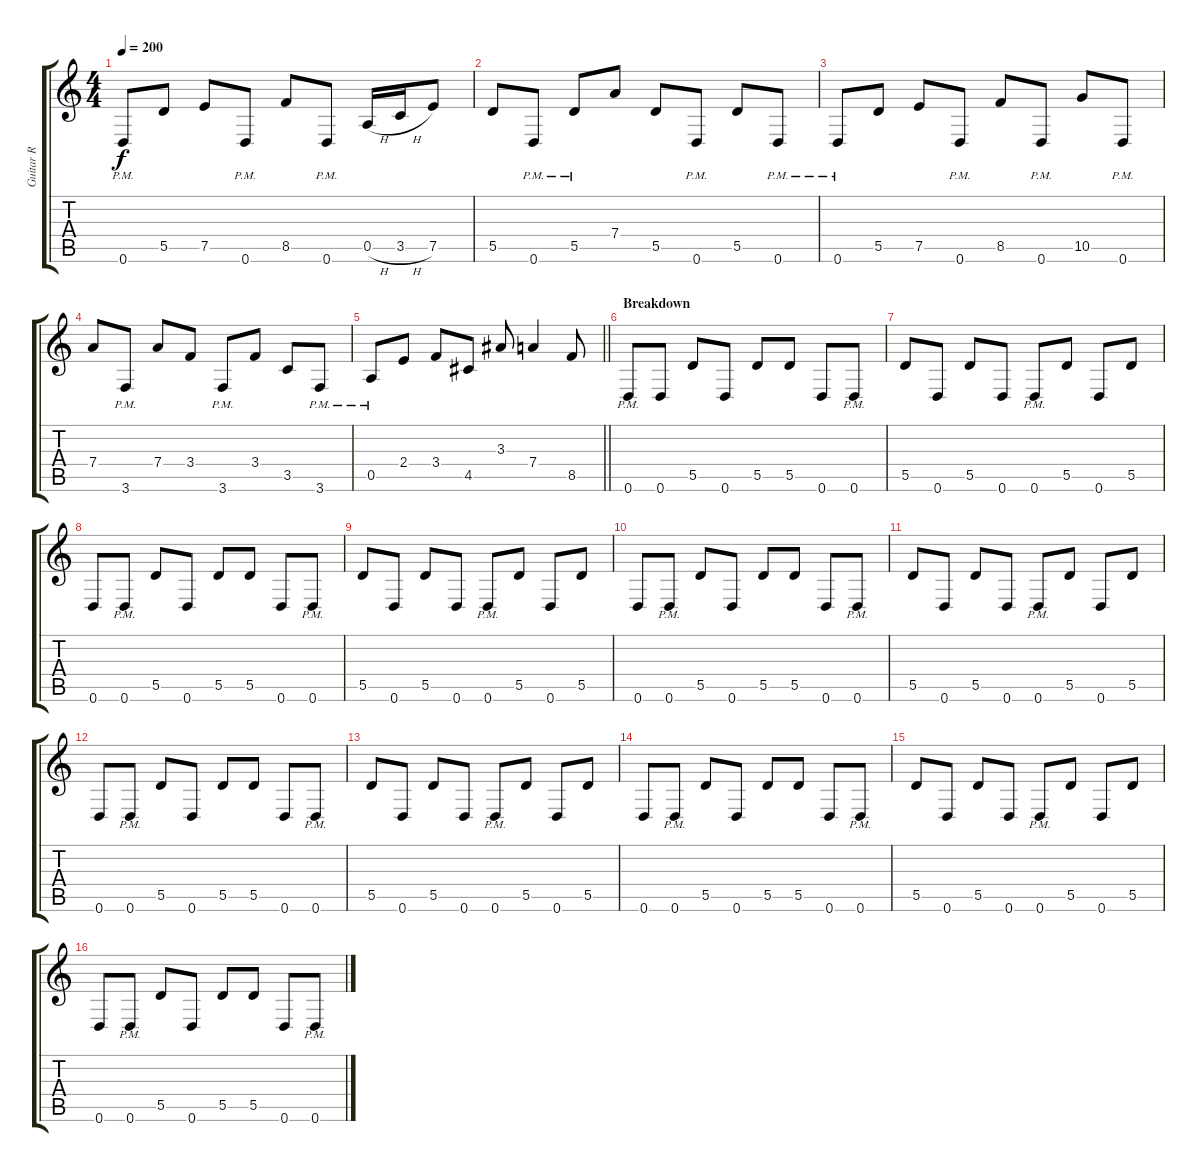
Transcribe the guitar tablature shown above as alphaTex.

\track ("Guitar R" "Guitar R") {instrument distortionguitar}
\staff {score tabs}
\tuning (E4 B3 G3 D3 A2 D2) {hide}
\ts (4 4)
\tempo 200
\clef g2
\ks c
0.6{pm}.8{dy f} 5.5.8 7.5.8 0.6{pm}.8 8.5.8 0.6{pm}.8 0.5{h}.16 3.5{h}.16 7.5.8 |
5.5.8 0.6{pm}.8 5.5{pm}.8 7.4.8 5.5.8 0.6{pm}.8 5.5.8 0.6{pm}.8 |
0.6{pm}.8 5.5.8 7.5.8 0.6{pm}.8 8.5.8 0.6{pm}.8 10.5.8 0.6{pm}.8 |
7.4.8 3.6{pm}.8 7.4.8 3.4.8 3.6{pm}.8 3.4.8 3.5.8 3.6{pm}.8 |
\barLineRight lightlight
0.5{pm}.8 2.4.8 3.4.8 4.5.8 3.3.8 7.4.4 8.5.8 |
\section ("" "Breakdown")
0.6{pm}.8 0.6.8 5.5.8 0.6.8 5.5.8 5.5.8 0.6.8 0.6{pm}.8 |
5.5.8 0.6.8 5.5.8 0.6.8 0.6{pm}.8 5.5.8 0.6.8 5.5.8 |
0.6.8 0.6{pm}.8 5.5.8 0.6.8 5.5.8 5.5.8 0.6.8 0.6{pm}.8 |
5.5.8 0.6.8 5.5.8 0.6.8 0.6{pm}.8 5.5.8 0.6.8 5.5.8 |
0.6.8 0.6{pm}.8 5.5.8 0.6.8 5.5.8 5.5.8 0.6.8 0.6{pm}.8 |
5.5.8 0.6.8 5.5.8 0.6.8 0.6{pm}.8 5.5.8 0.6.8 5.5.8 |
0.6.8 0.6{pm}.8 5.5.8 0.6.8 5.5.8 5.5.8 0.6.8 0.6{pm}.8 |
5.5.8 0.6.8 5.5.8 0.6.8 0.6{pm}.8 5.5.8 0.6.8 5.5.8 |
0.6.8 0.6{pm}.8 5.5.8 0.6.8 5.5.8 5.5.8 0.6.8 0.6{pm}.8 |
5.5.8 0.6.8 5.5.8 0.6.8 0.6{pm}.8 5.5.8 0.6.8 5.5.8 |
0.6.8 0.6{pm}.8 5.5.8 0.6.8 5.5.8 5.5.8 0.6.8 0.6{pm}.8
